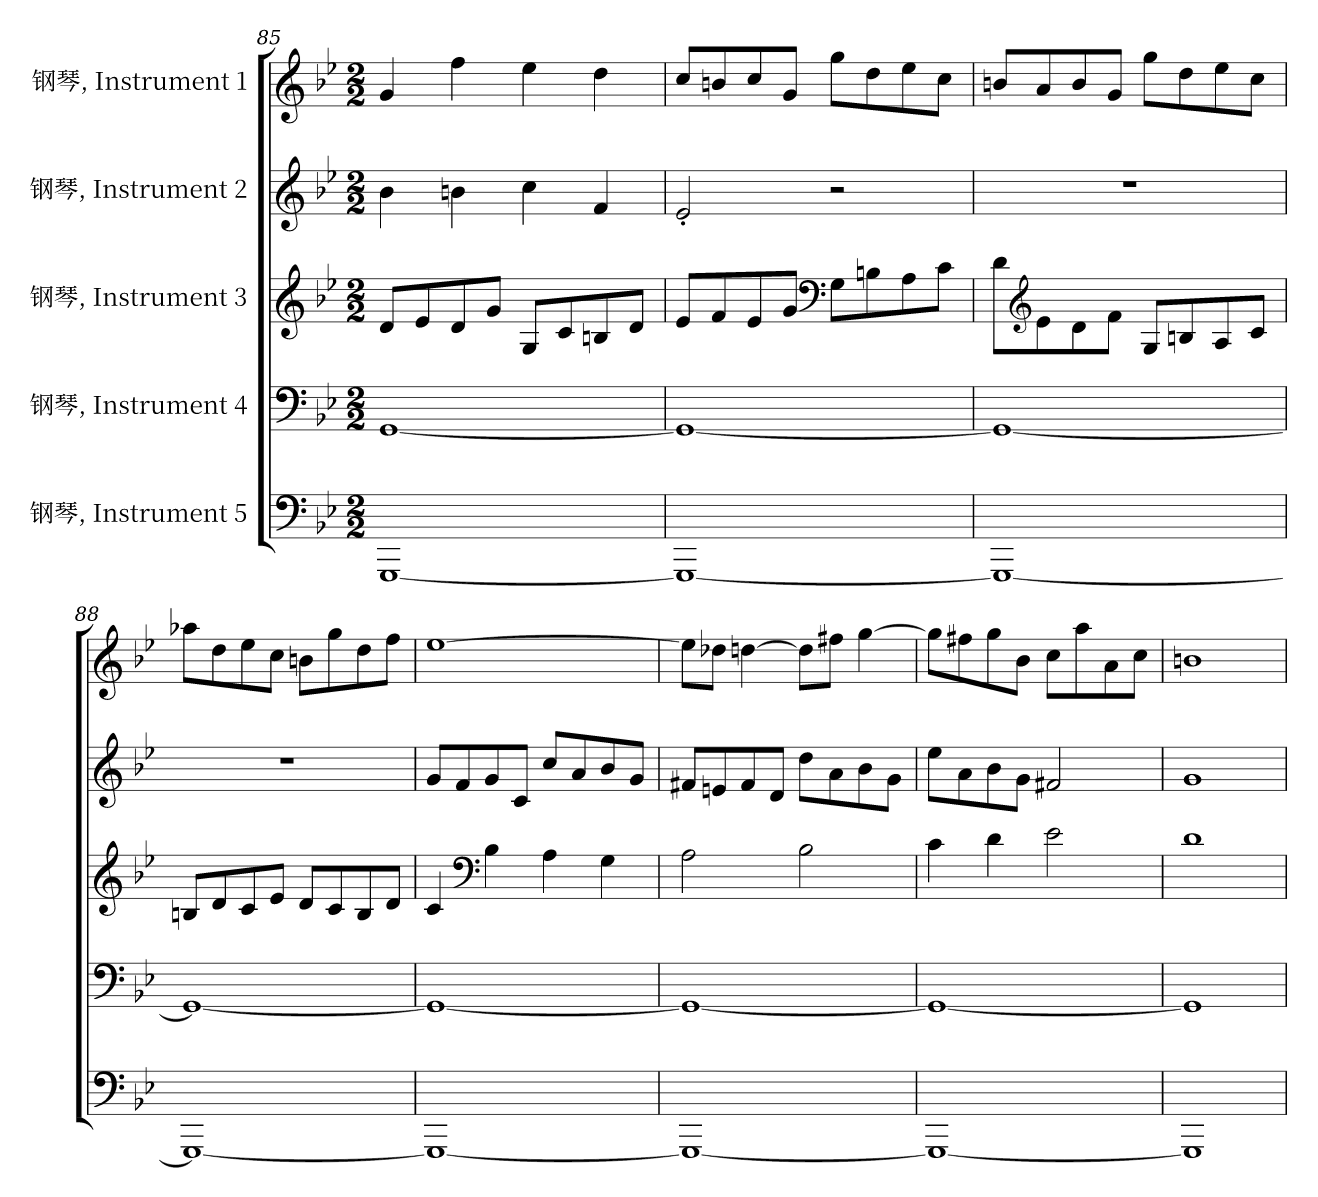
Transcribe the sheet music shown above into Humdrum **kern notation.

**kern	**kern	**kern	**kern	**kern
*part5	*part4	*part3	*part2	*part1
*staff5	*staff4	*staff3	*staff2	*staff1
*I"钢琴, Instrument 5	*I"钢琴, Instrument 4	*I"钢琴, Instrument 3	*I"钢琴, Instrument 2	*I"钢琴, Instrument 1
*clefF4	*clefF4	*clefG2	*clefG2	*clefG2
*k[b-e-]	*k[b-e-]	*k[b-e-]	*k[b-e-]	*k[b-e-]
*M2/2	*M2/2	*M2/2	*M2/2	*M2/2
=85	=85	=85	=85	=85
[1GGG	[1GG	8d/L	4b-\	4g/
.	.	8e-/	.	.
.	.	8d/	4bn\	4ff\
.	.	8g/J	.	.
.	.	8G/L	4cc\	4ee-\
.	.	8c/	.	.
.	.	8Bn/	4f/	4dd\
.	.	8d/J	.	.
=86	=86	=86	=86	=86
1GGG_	1GG_	8e-/L	2e-'/	8cc/L
.	.	8f/	.	8bn/
.	.	8e-/	.	8cc/
.	.	8g/J	.	8g/J
*	*	*clefF4	*	*
.	.	8G\L	2r	8gg\L
.	.	8Bn\	.	8dd\
.	.	8A\	.	8ee-\
.	.	8c\J	.	8cc\J
!!LO:LB:g=z
=87	=87	=87	=87	=87
1GGG_	1GG_	8d\L	1r	8bn/L
*	*	*clefG2	*	*
.	.	8e-\	.	8a/
.	.	8d\	.	8b/
.	.	8f\J	.	8g/J
.	.	8G/L	.	8gg\L
.	.	8Bn/	.	8dd\
.	.	8A/	.	8ee-\
.	.	8c/J	.	8cc\J
=88	=88	=88	=88	=88
1GGG_	1GG_	8Bn/L	1r	8aa-X\L
.	.	8d/	.	8dd\
.	.	8c/	.	8ee-\
.	.	8e-/J	.	8cc\J
.	.	8d/L	.	8bn\L
.	.	8c/	.	8gg\
.	.	8B/	.	8dd\
.	.	8d/J	.	8ff\J
=89	=89	=89	=89	=89
1GGG_	1GG_	4c/	8g/L	[1ee-
.	.	.	8f/	.
*	*	*clefF4	*	*
.	.	4B-\	8g/	.
.	.	.	8c/J	.
.	.	4A\	8cc/L	.
.	.	.	8a/	.
.	.	4G\	8b-/	.
.	.	.	8g/J	.
=90	=90	=90	=90	=90
1GGG_	1GG_	2A\	8f#X/L	8ee-\L]
.	.	.	8en/	8dd-X\J
.	.	.	8f#/	[4ddn\
.	.	.	8d/J	.
.	.	2B-\	8dd\L	8dd\L]
.	.	.	8a\	8ff#X\J
.	.	.	8b-\	[4gg\
.	.	.	8g\J	.
!!LO:PB:g=z
=91	=91	=91	=91	=91
1GGG_	1GG_	4c\	8ee-\L	8gg\L]
.	.	.	8a\	8ff#X\
.	.	4d\	8b-\	8gg\
.	.	.	8g\J	8b-\J
.	.	2e-\	2f#X/	8cc\L
.	.	.	.	8aa\
.	.	.	.	8a\
.	.	.	.	8cc\J
=92	=92	=92	=92	=92
1GGG]	1GG]	1d	1g	1bn
=	=	=	=	=
*-	*-	*-	*-	*-
